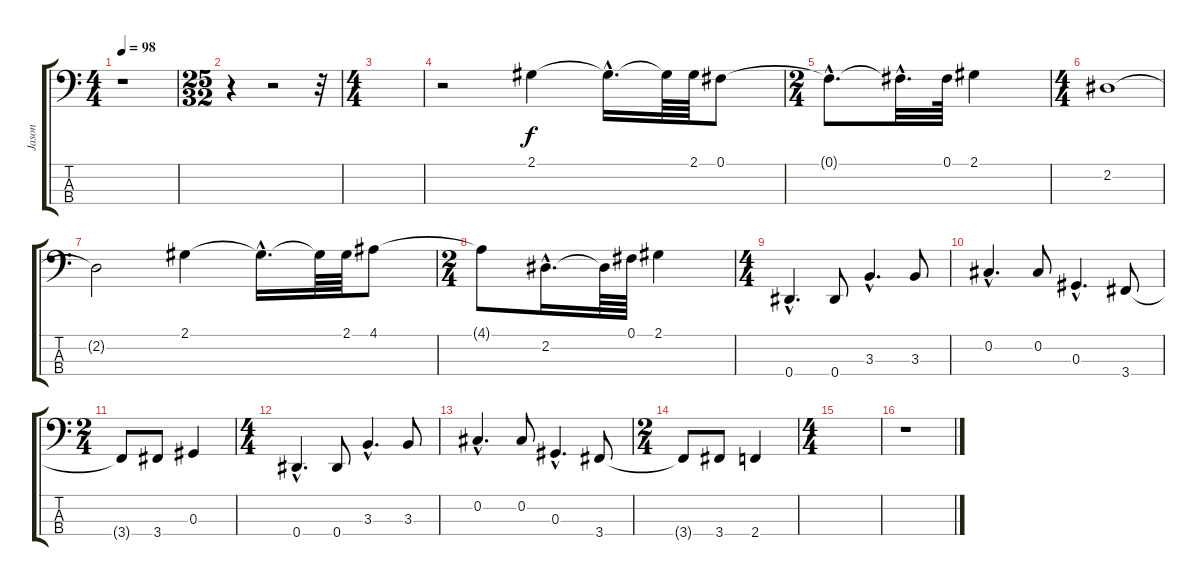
\track ("Jason" "Jason") {instrument electricbasspick}
\staff {score tabs}
\tuning (Gb2 Db2 Ab1 Eb1) {hide}
\ts (4 4)
\tempo 98
\clef f4
\ks c
r.1{dy f} |
\ts (25 32)
r.4 r.2 r.32 |
\ts (4 4)
|
r.2 2.1.4 2.1{hac t}.16{d} 2.1{t}.64 2.1.64 0.1.8 |
\ts (2 4)
0.1{hac t}.8{d} 0.1{hac t}.32{d} 0.1.64 2.1.4 |
\ts (4 4)
2.2.1 |
2.2{t}.2 2.1.4 2.1{hac t}.16{d} 2.1{t}.64 2.1.64 4.1.8 |
\ts (2 4)
4.1{t}.8 2.2{hac}.16{d} 2.2{t}.64 0.1.64 2.1.4 |
\ts (4 4)
0.4{hac}.4{d} 0.4.8 3.3{hac}.4{d} 3.3.8 |
0.2{hac}.4{d} 0.2.8 0.3{hac}.4{d} 3.4.8 |
\ts (2 4)
3.4{t}.8 3.4.8 0.3.4 |
\ts (4 4)
0.4{hac}.4{d} 0.4.8 3.3{hac}.4{d} 3.3.8 |
0.2{hac}.4{d} 0.2.8 0.3{hac}.4{d} 3.4.8 |
\ts (2 4)
3.4{t}.8 3.4.8 2.4.4 |
\ts (4 4)
|
r.1
